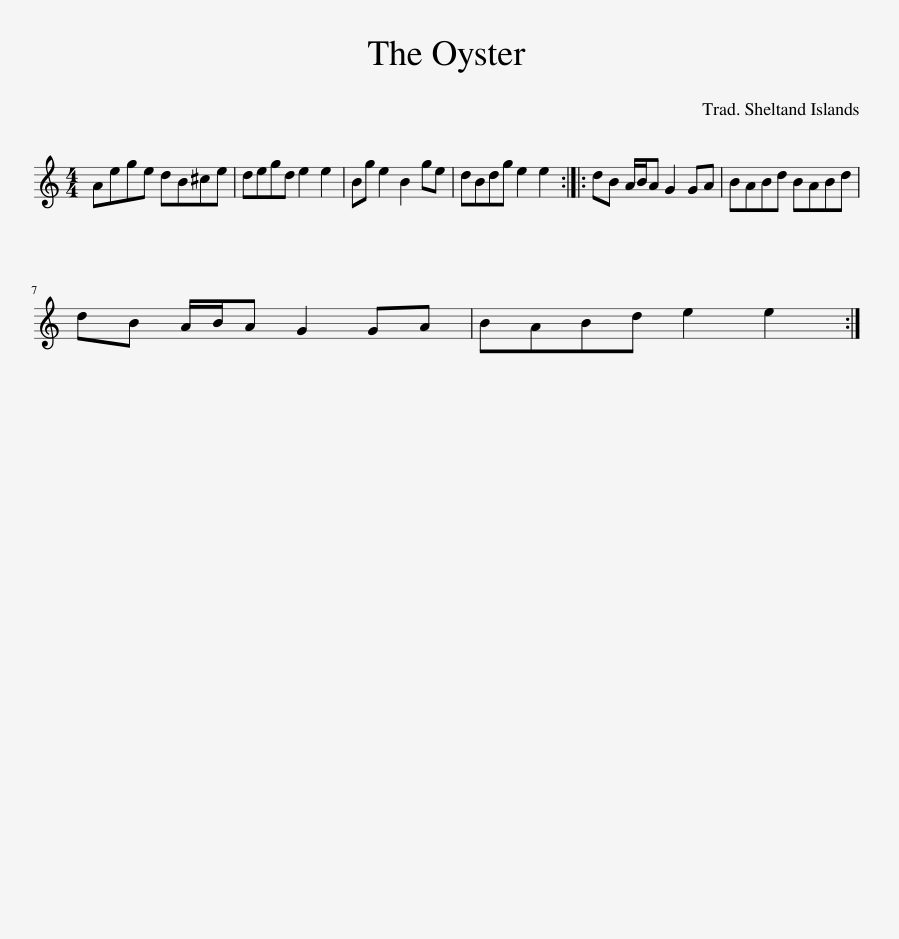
X:1
L:1/8
M:4/4
I:linebreak $
K:C
V:1 treble
V:1
 Aege dB^ce | degd e2 e2 | Bg e2 B2 ge | dBdg e2 e2 :: dB A/B/A G2 GA | %5
 BABd BABd |$ dB A/B/A G2 GA | BABd e2 e2 :| %8
